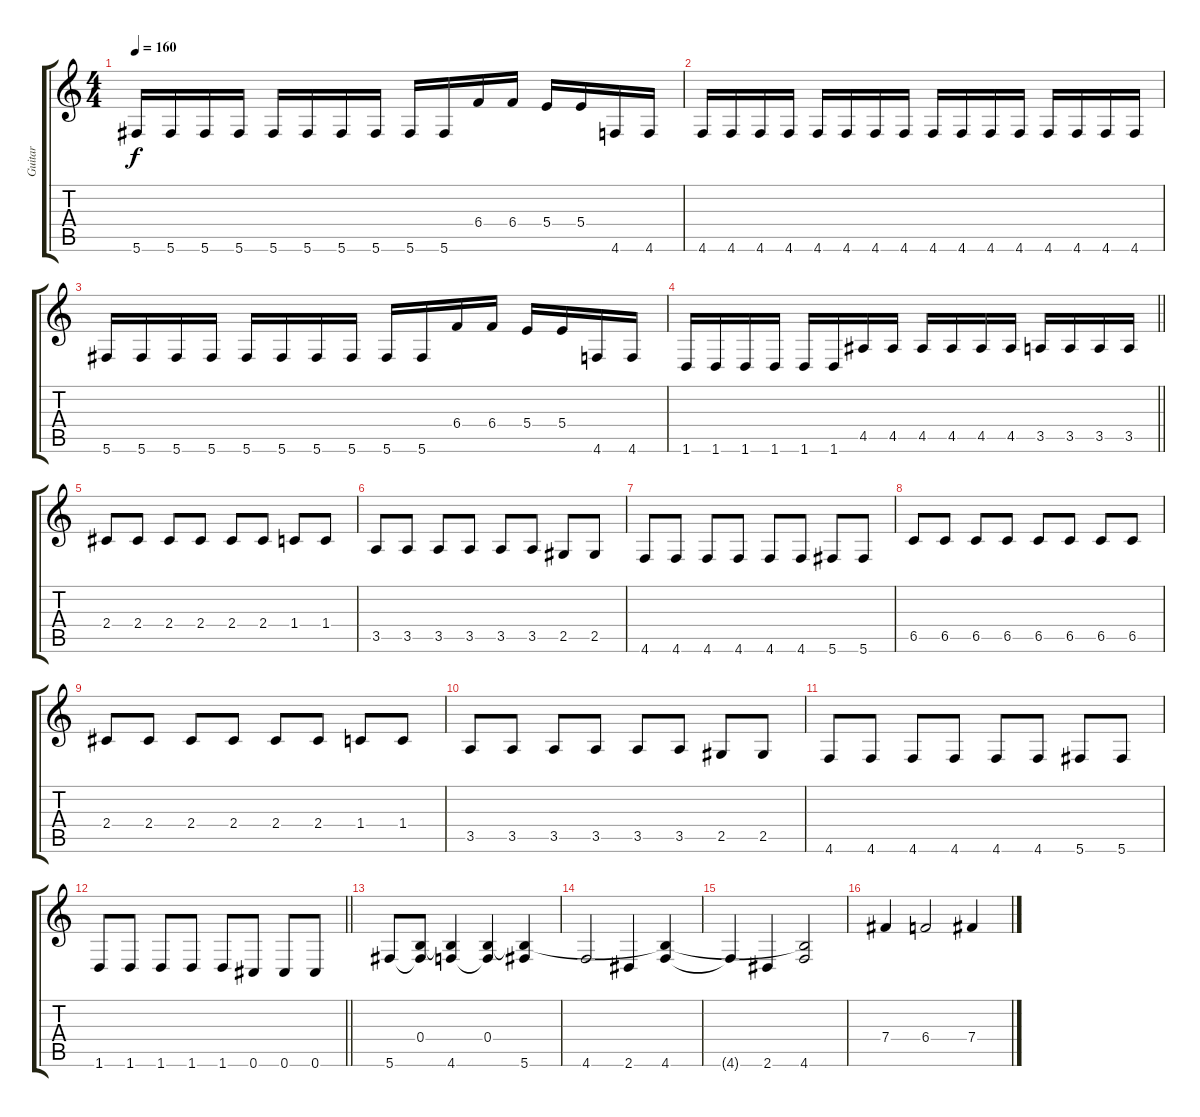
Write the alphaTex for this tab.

\track ("Guitar" "Guitar") {instrument distortionguitar}
\staff {score tabs}
\tuning (Db4 Ab3 E3 B2 Gb2 Db2) {hide}
\ts (4 4)
\tempo 160
\clef g2
\ks c
5.6.16{dy f} 5.6.16 5.6.16 5.6.16 5.6.16 5.6.16 5.6.16 5.6.16 5.6.16 5.6.16 6.4.16 6.4.16 5.4.16 5.4.16 4.6.16 4.6.16 |
4.6.16 4.6.16 4.6.16 4.6.16 4.6.16 4.6.16 4.6.16 4.6.16 4.6.16 4.6.16 4.6.16 4.6.16 4.6.16 4.6.16 4.6.16 4.6.16 |
5.6.16 5.6.16 5.6.16 5.6.16 5.6.16 5.6.16 5.6.16 5.6.16 5.6.16 5.6.16 6.4.16 6.4.16 5.4.16 5.4.16 4.6.16 4.6.16 |
\barLineRight lightlight
1.6.16 1.6.16 1.6.16 1.6.16 1.6.16 1.6.16 4.5.16 4.5.16 4.5.16 4.5.16 4.5.16 4.5.16 3.5.16 3.5.16 3.5.16 3.5.16 |
2.4.8 2.4.8 2.4.8 2.4.8 2.4.8 2.4.8 1.4.8 1.4.8 |
3.5.8 3.5.8 3.5.8 3.5.8 3.5.8 3.5.8 2.5.8 2.5.8 |
4.6.8 4.6.8 4.6.8 4.6.8 4.6.8 4.6.8 5.6.8 5.6.8 |
6.5.8 6.5.8 6.5.8 6.5.8 6.5.8 6.5.8 6.5.8 6.5.8 |
2.4.8 2.4.8 2.4.8 2.4.8 2.4.8 2.4.8 1.4.8 1.4.8 |
3.5.8 3.5.8 3.5.8 3.5.8 3.5.8 3.5.8 2.5.8 2.5.8 |
4.6.8 4.6.8 4.6.8 4.6.8 4.6.8 4.6.8 5.6.8 5.6.8 |
\barLineRight lightlight
1.6.8 1.6.8 1.6.8 1.6.8 1.6.8 0.6.8 0.6.8 0.6.8 |
5.6.8 (0.4 5.6{t}).8 (0.4{t} 4.6).4 (0.4 4.6{t}).4 (0.4{t} 5.6).4 |
4.6.2 2.6.4 (0.4{t} 4.6).4 |
4.6{t}.4 2.6.4 (0.4{t} 4.6).2 |
7.4.4 6.4.2 7.4.4
